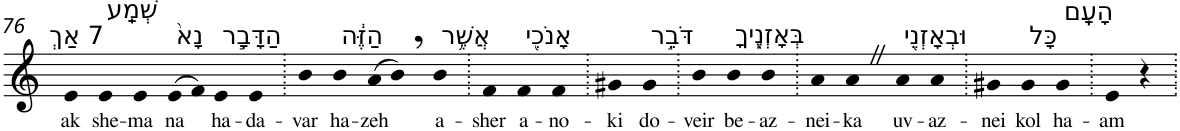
**kern	**text
*part1	*part1
*staff1	*staff1
*I"Piano	*
*I'Pno	*
!!LO:PB:g=z
*clefG2	*
*k[]	*
=76	=76
!LO:TX:a:t=7 אַךְ	!
!	!LO:LY:b
4e	ak
!LO:TX:a:t=שְׁמַֽע	!
!	!LO:LY:b
4e	she-
!	!LO:LY:b
4e	-ma
!LO:TX:a:t=נָא֙	!
!	!LO:LY:b
(>8e	na
8f)	.
!LO:TX:a:t=הַדָּבָ֣ר	!
!	!LO:LY:b
4e	ha-
!	!LO:LY:b
4e	-da-
=77.	=77.
!	!LO:LY:b
4b	-var
!LO:TX:a:t=הַזֶּ֔ה	!
!	!LO:LY:b
4b	ha-
!	!LO:LY:b
(>8a	-zeh
8b,)	.
!LO:TX:a:t=אֲשֶׁ֥ר	!
!	!LO:LY:b
4b	a-
=78.	=78.
!	!LO:LY:b
4f	-sher
!LO:TX:a:t=אָנֹכִ֖י	!
!	!LO:LY:b
4f	a-
!	!LO:LY:b
4f	-no-
=79.	=79.
!	!LO:LY:b
4g#X	-ki
!LO:TX:a:t=דֹּבֵ֣ר	!
!	!LO:LY:b
4g#	do-
=80.	=80.
!	!LO:LY:b
4b	-veir
!LO:TX:a:t=בְּאָזְנֶ֑יךָ	!
!	!LO:LY:b
4b	be-
!	!LO:LY:b
4b	-az-
=81.	=81.
!	!LO:LY:b
4a	-nei-
!	!LO:LY:b
4aZ	-ka
!LO:TX:a:t=וּבְאָזְנֵ֖י	!
!	!LO:LY:b
4a	uv-
!	!LO:LY:b
4a	-az-
=82.	=82.
!	!LO:LY:b
4g#X	-nei
!LO:TX:a:t=כָּל	!
!	!LO:LY:b
4g#	kol
!LO:TX:a:t=הָעָֽם	!
!	!LO:LY:b
4g#	ha-
=83.	=83.
!	!LO:LY:b
4e	-am
4r	.
=.	=.
*-	*-
